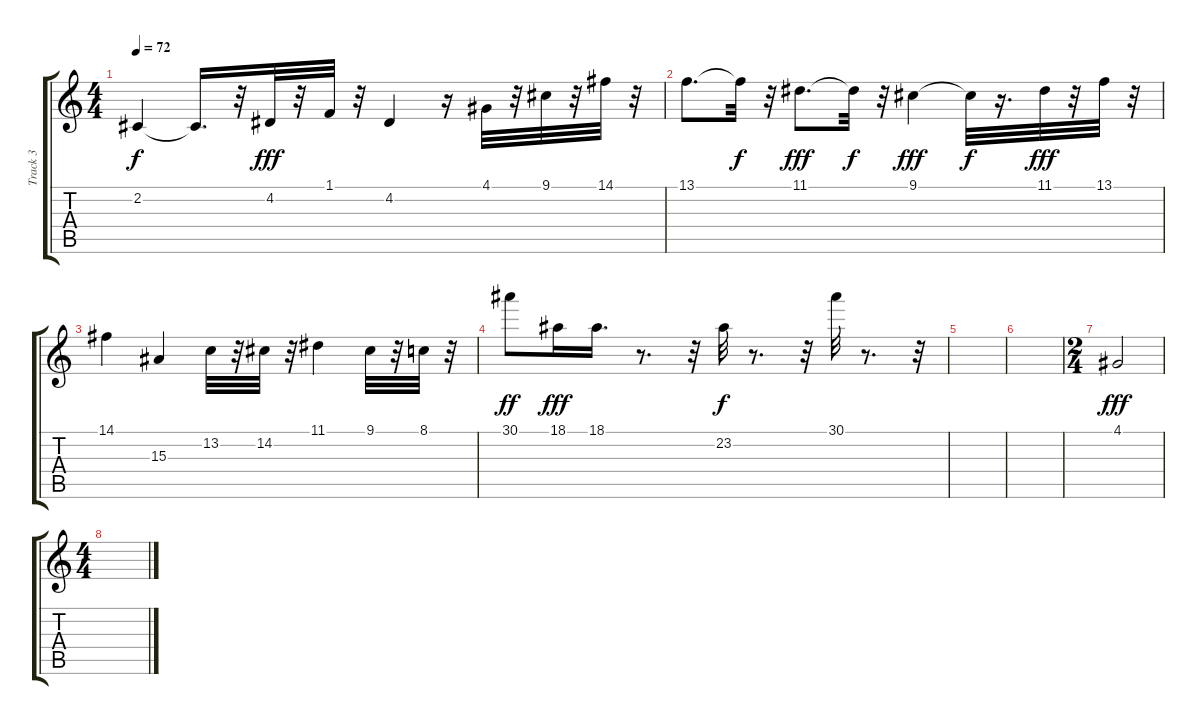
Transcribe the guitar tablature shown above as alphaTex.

\track ("Track 3" "Track 3") {instrument fx5brightness}
\staff {score tabs}
\tuning (E4 B3 G3 D3 A2 E2) {hide}
\ts (4 4)
\tempo 72
\clef g2
\ks c
2.2{t}.4{dy f} 2.2{t}.16{d} r.32 4.2.32{dy fff} r.32 1.1.32 r.32 4.2.4 r.16 4.1.32 r.32 9.1.32 r.32 14.1.32 r.32 |
13.1.8{d} 13.1{t}.32{dy f} r.32 11.1.8{d dy fff} 11.1{t}.32{dy f} r.32 9.1.4{dy fff} 9.1{t}.32{dy f} r.16{d} 11.1.32{dy fff} r.32 13.1.32 r.32 |
14.1.4 15.3.4 13.2.32 r.32 14.2.32 r.32 11.1.4 9.1.32 r.32 8.1.32 r.32 |
30.1.8{dy ff volume 8 instrument musicbox} 18.1.16{dy fff} 18.1.16{d} r.8{d} r.32 23.2.32{dy f} r.8{d} r.32 30.1.32 r.8{d} r.32 |
|
|
\ts (2 4)
4.1.2{dy fff instrument trombone} |
\ts (4 4)
